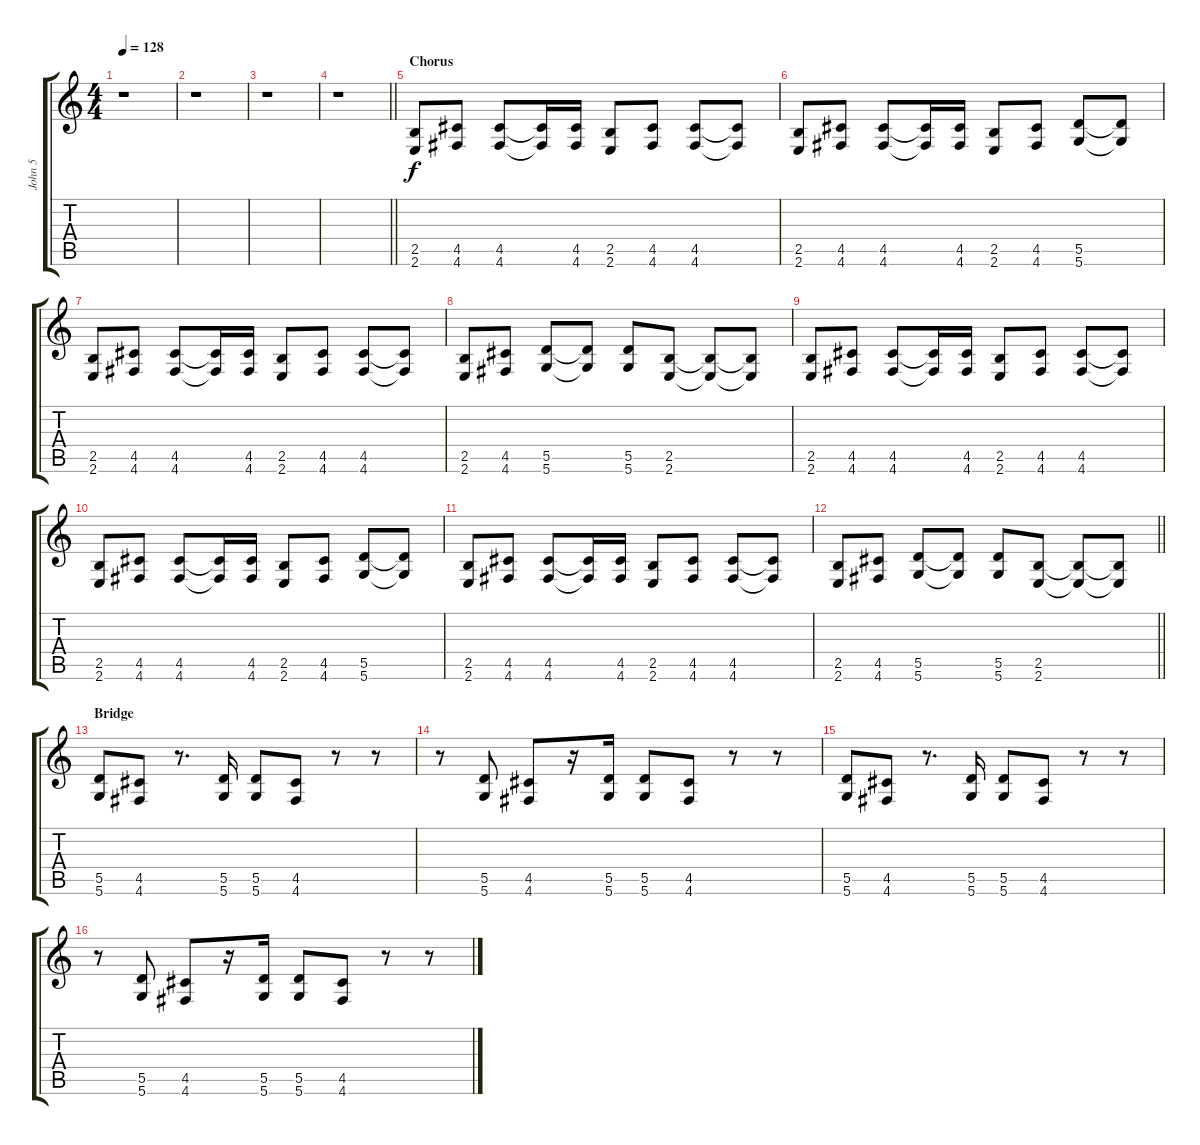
\track ("John 5 " "John 5 ") {instrument distortionguitar}
\staff {score tabs}
\tuning (E4 B3 G3 D3 A2 D2) {hide}
\ts (4 4)
\tempo 128
\clef g2
\ks c
r.1{dy f} |
r.1 |
r.1 |
\barLineRight lightlight
r.1 |
\section ("" "Chorus")
(2.5 2.6).8 (4.5 4.6).8 (4.5 4.6).8 (4.5{t} 4.6{t}).16 (4.5 4.6).16 (2.5 2.6).8 (4.5 4.6).8 (4.5 4.6).8 (4.5{t} 4.6{t}).8 |
(2.5 2.6).8 (4.5 4.6).8 (4.5 4.6).8 (4.5{t} 4.6{t}).16 (4.5 4.6).16 (2.5 2.6).8 (4.5 4.6).8 (5.5 5.6).8 (5.5{t} 5.6{t}).8 |
(2.5 2.6).8 (4.5 4.6).8 (4.5 4.6).8 (4.5{t} 4.6{t}).16 (4.5 4.6).16 (2.5 2.6).8 (4.5 4.6).8 (4.5 4.6).8 (4.5{t} 4.6{t}).8 |
(2.5 2.6).8 (4.5 4.6).8 (5.5 5.6).8 (5.5{t} 5.6{t}).8 (5.5 5.6).8 (2.5 2.6).8 (2.5{t} 2.6{t}).8 (2.5{t} 2.6{t}).8 |
(2.5 2.6).8 (4.5 4.6).8 (4.5 4.6).8 (4.5{t} 4.6{t}).16 (4.5 4.6).16 (2.5 2.6).8 (4.5 4.6).8 (4.5 4.6).8 (4.5{t} 4.6{t}).8 |
(2.5 2.6).8 (4.5 4.6).8 (4.5 4.6).8 (4.5{t} 4.6{t}).16 (4.5 4.6).16 (2.5 2.6).8 (4.5 4.6).8 (5.5 5.6).8 (5.5{t} 5.6{t}).8 |
(2.5 2.6).8 (4.5 4.6).8 (4.5 4.6).8 (4.5{t} 4.6{t}).16 (4.5 4.6).16 (2.5 2.6).8 (4.5 4.6).8 (4.5 4.6).8 (4.5{t} 4.6{t}).8 |
\barLineRight lightlight
(2.5 2.6).8 (4.5 4.6).8 (5.5 5.6).8 (5.5{t} 5.6{t}).8 (5.5 5.6).8 (2.5 2.6).8 (2.5{t} 2.6{t}).8 (2.5{t} 2.6{t}).8 |
\section ("" "Bridge")
(5.5 5.6).8 (4.5 4.6).8 r.8{d} (5.5 5.6).16 (5.5 5.6).8 (4.5 4.6).8 r.8 r.8 |
r.8 (5.5 5.6).8 (4.5 4.6).8 r.16 (5.5 5.6).16 (5.5 5.6).8 (4.5 4.6).8 r.8 r.8 |
(5.5 5.6).8 (4.5 4.6).8 r.8{d} (5.5 5.6).16 (5.5 5.6).8 (4.5 4.6).8 r.8 r.8 |
r.8 (5.5 5.6).8 (4.5 4.6).8 r.16 (5.5 5.6).16 (5.5 5.6).8 (4.5 4.6).8 r.8 r.8
